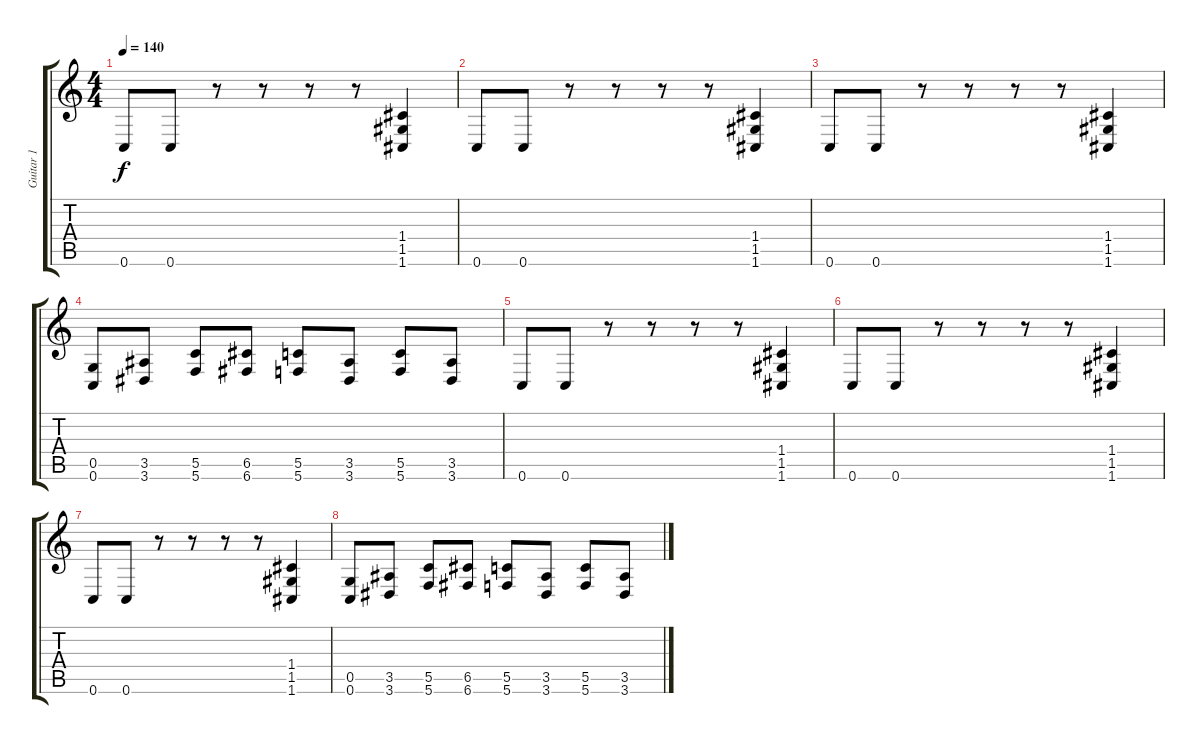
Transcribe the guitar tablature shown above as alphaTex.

\track ("Guitar 1" "Guitar 1") {instrument overdrivenguitar}
\staff {score tabs}
\tuning (D4 A3 F3 C3 G2 C2) {hide}
\ts (4 4)
\tempo 140
\clef g2
\ks c
0.6.8{dy f} 0.6.8 r.8 r.8 r.8 r.8 (1.4 1.5 1.6).4 |
0.6.8 0.6.8 r.8 r.8 r.8 r.8 (1.4 1.5 1.6).4 |
0.6.8 0.6.8 r.8 r.8 r.8 r.8 (1.4 1.5 1.6).4 |
(0.5 0.6).8 (3.5 3.6).8 (5.5 5.6).8 (6.5 6.6).8 (5.5 5.6).8 (3.5 3.6).8 (5.5 5.6).8 (3.5 3.6).8 |
0.6.8 0.6.8 r.8 r.8 r.8 r.8 (1.4 1.5 1.6).4 |
0.6.8 0.6.8 r.8 r.8 r.8 r.8 (1.4 1.5 1.6).4 |
0.6.8 0.6.8 r.8 r.8 r.8 r.8 (1.4 1.5 1.6).4 |
(0.5 0.6).8 (3.5 3.6).8 (5.5 5.6).8 (6.5 6.6).8 (5.5 5.6).8 (3.5 3.6).8 (5.5 5.6).8 (3.5 3.6).8
